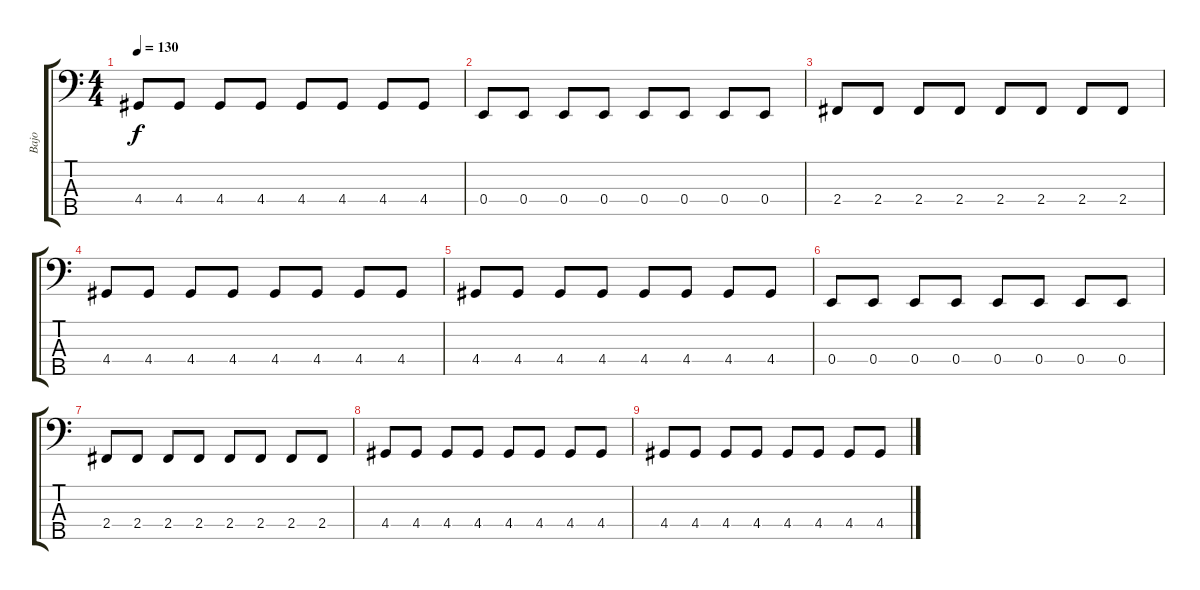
\track ("Bajo" "Bajo") {solo instrument electricbassfinger}
\staff {score tabs}
\tuning (G2 D2 A1 E1 B0) {hide}
\ts (4 4)
\tempo 130
\clef f4
\ks c
4.4.8{dy f} 4.4.8 4.4.8 4.4.8 4.4.8 4.4.8 4.4.8 4.4.8 |
0.4.8 0.4.8 0.4.8 0.4.8 0.4.8 0.4.8 0.4.8 0.4.8 |
2.4.8 2.4.8 2.4.8 2.4.8 2.4.8 2.4.8 2.4.8 2.4.8 |
4.4.8 4.4.8 4.4.8 4.4.8 4.4.8 4.4.8 4.4.8 4.4.8 |
4.4.8 4.4.8 4.4.8 4.4.8 4.4.8 4.4.8 4.4.8 4.4.8 |
0.4.8 0.4.8 0.4.8 0.4.8 0.4.8 0.4.8 0.4.8 0.4.8 |
2.4.8 2.4.8 2.4.8 2.4.8 2.4.8 2.4.8 2.4.8 2.4.8 |
4.4.8 4.4.8 4.4.8 4.4.8 4.4.8 4.4.8 4.4.8 4.4.8 |
4.4.8 4.4.8 4.4.8 4.4.8 4.4.8 4.4.8 4.4.8 4.4.8
